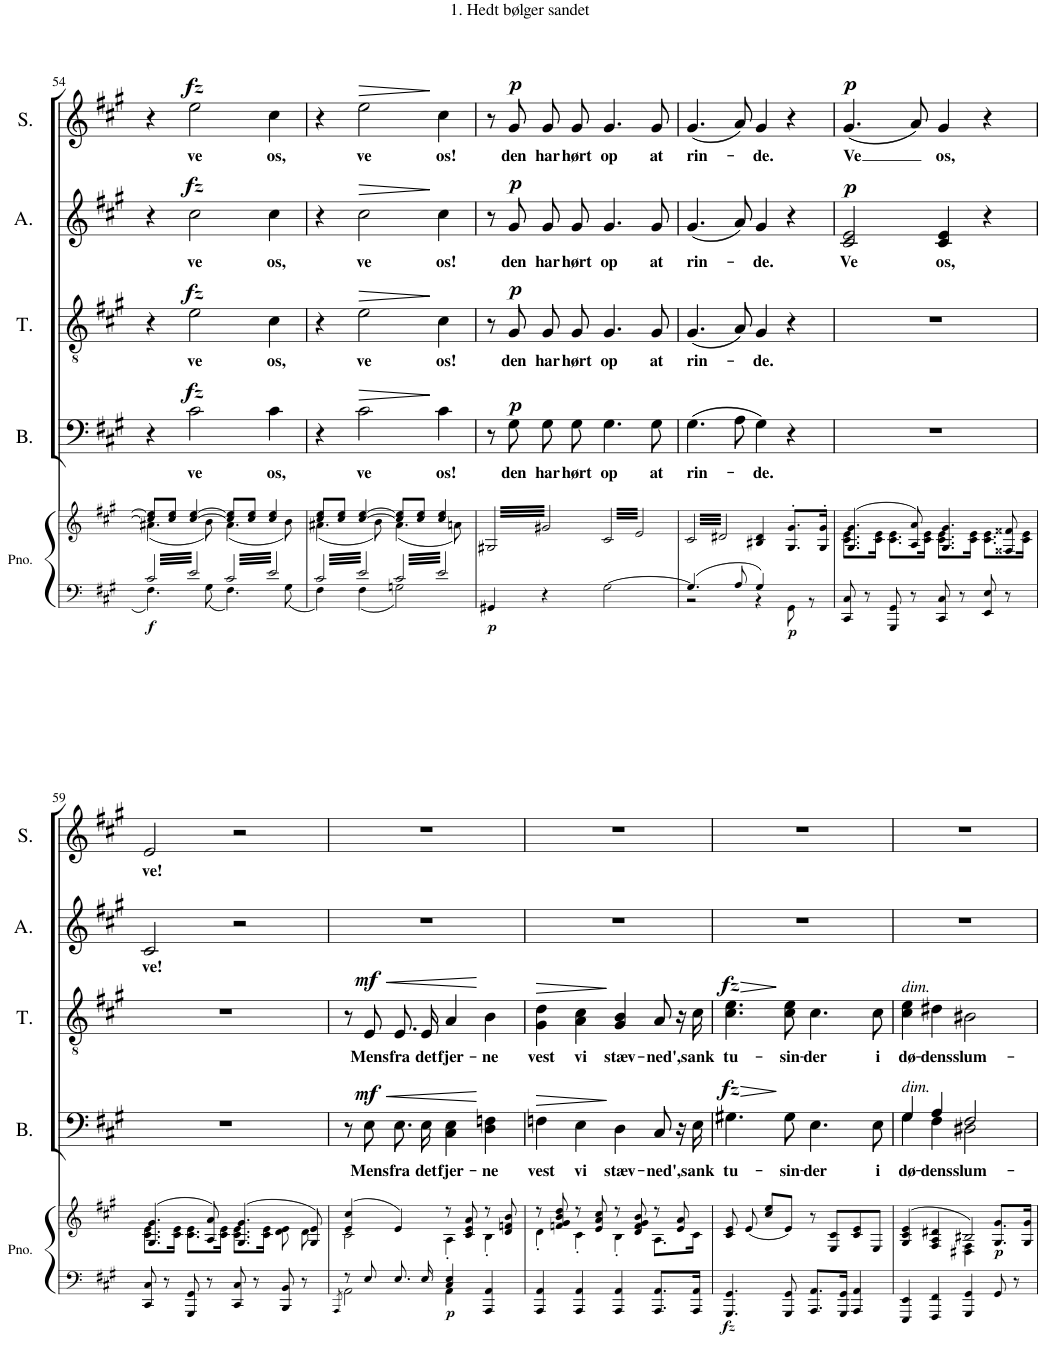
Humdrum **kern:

**kern	**kern	**dynam	**kern	**text	**dynam	**kern	**text	**dynam	**kern	**text	**dynam	**kern	**text	**dynam
*part5	*part5	*part5	*part4	*part4	*part4	*part3	*part3	*part3	*part2	*part2	*part2	*part1	*part1	*part1
*staff6	*staff5	*staff5/6	*staff4	*staff4	*staff4	*staff3	*staff3	*staff3	*staff2	*staff2	*staff2	*staff1	*staff1	*staff1
*I"Piano	*	*	*I"Bass	*	*	*I"Tenor	*	*	*I"Alto	*	*	*I"Soprano	*	*
*I'Pno.	*	*	*I'B.	*	*	*I'T.	*	*	*I'A.	*	*	*I'S.	*	*
!!LO:PB:g=z
*clefF4	*clefG2	*	*clefF4	*	*	*clefGv2	*	*	*clefG2	*	*	*clefG2	*	*
*k[f#c#g#]	*k[f#c#g#]	*	*k[f#c#g#]	*	*	*k[f#c#g#]	*	*	*k[f#c#g#]	*	*	*k[f#c#g#]	*	*
*M4/4	*M4/4	*	*M4/4	*	*	*M4/4	*	*	*M4/4	*	*	*M4/4	*	*
*met(c)	*met(c)	*	*met(c)	*	*	*met(c)	*	*	*met(c)	*	*	*met(c)	*	*
=54	=54	=54	=54	=54	=54	=54	=54	=54	=54	=54	=54	=54	=54	=54
*^	*^	*	*	*	*	*	*	*	*	*	*	*	*	*
!	!	!	!	!LO:DY:b=2	!	!	!	!	!	!	!	!	!	!	!	!
6.c#/	4.F#\	8cc#/] 8ee/]L	(4.a#X\	f	4r	.	.	4r	.	.	4r	.	.	4r	.	.
.	.	8cc#/ 8ee/J	.	.	.	.	.	.	.	.	.	.	.	.	.	.
!	!	!	!	!	!	!LO:LY:b	!LO:DY:a	!	!LO:LY:b	!LO:DY:a	!	!LO:LY:b	!LO:DY:a	!	!LO:LY:b	!LO:DY:a
6.e/	.	[4cc#/ [4ee/	.	.	2c#\	ve	fz	2e\	ve	fz	2cc#\	ve	fz	2ee\	ve	fz
.	8G#\	.	8b\)	.	.	.	.	.	.	.	.	.	.	.	.	.
6.c#/	4.F#\	8cc#/] 8ee/]L	(4.a#\	.	.	.	.	.	.	.	.	.	.	.	.	.
.	.	8cc#/ 8ee/J	.	.	.	.	.	.	.	.	.	.	.	.	.	.
!	!	!	!	!	!	!LO:LY:b	!	!	!LO:LY:b	!	!	!LO:LY:b	!	!	!LO:LY:b	!
6.e/	.	4cc#/ 4ee/	.	.	4c#\	os,	.	4c#\	os,	.	4cc#\	os,	.	4cc#\	os,	.
.	8G#\	.	8b\)	.	.	.	.	.	.	.	.	.	.	.	.	.
=55	=55	=55	=55	=55	=55	=55	=55	=55	=55	=55	=55	=55	=55	=55	=55	=55
6.c#/	4F#\	8cc#/ 8ee/L	(4.a#X\	.	4r	.	.	4r	.	.	4r	.	.	4r	.	.
.	.	8cc#/ 8ee/J	.	.	.	.	.	.	.	.	.	.	.	.	.	.
!	!	!	!	!	!	!LO:LY:b	!LO:HP:b	!	!LO:LY:b	!LO:HP:b	!	!LO:LY:b	!LO:HP:b	!	!LO:LY:b	!LO:HP:b
6.e/	4F#\	[4cc#/ [4ee/	.	.	2c#\	ve	>	2e\	ve	>	2cc#\	ve	>	2ee\	ve	>
.	.	.	8b\)	.	.	.	.	.	.	.	.	.	.	.	.	.
6.c#/	2Gn\	8cc#/] 8ee/]L	(4.a#\	.	.	.	.	.	.	.	.	.	.	.	.	.
.	.	8cc#/ 8ee/J	.	.	.	.	.	.	.	.	.	.	.	.	.	.
!	!	!	!	!	!	!LO:LY:b	!	!	!LO:LY:b	!	!	!LO:LY:b	!	!	!LO:LY:b	!
6.e/	.	4cc#/ 4ee/	.	.	4c#\	os!	]	4c#\	os!	]	4cc#\	os!	]	4cc#\	os!	]
.	.	.	8an\)	.	.	.	.	.	.	.	.	.	.	.	.	.
*v	*v	*	*	*	*	*	*	*	*	*	*	*	*	*	*	*
=56	=56	=56	=56	=56	=56	=56	=56	=56	=56	=56	=56	=56	=56	=56	=56
!	!	!	!LO:DY:b=2	!	!	!	!	!	!	!	!	!	!	!	!
*	*v	*v	*	*	*	*	*	*	*	*	*	*	*	*	*
*	*tremolo	*	*	*	*	*	*	*	*	*	*	*	*	*
4GG#X/	64G#X/LLLL	p	8r	.	.	8r	.	.	8r	.	.	8r	.	.
.	64g#X/	.	.	.	.	.	.	.	.	.	.	.	.	.
.	64G#X/	.	.	.	.	.	.	.	.	.	.	.	.	.
.	64g#X/	.	.	.	.	.	.	.	.	.	.	.	.	.
.	64G#X/	.	.	.	.	.	.	.	.	.	.	.	.	.
.	64g#X/	.	.	.	.	.	.	.	.	.	.	.	.	.
.	64G#X/	.	.	.	.	.	.	.	.	.	.	.	.	.
.	64g#X/	.	.	.	.	.	.	.	.	.	.	.	.	.
!	!	!	!	!LO:LY:b	!LO:DY:a	!	!LO:LY:b	!LO:DY:a	!	!LO:LY:b	!LO:DY:a	!	!LO:LY:b	!LO:DY:a
.	64G#X/	.	8G#\	den	p	8G#/	den	p	8g#/	den	p	8g#/	den	p
.	64g#X/	.	.	.	.	.	.	.	.	.	.	.	.	.
.	64G#X/	.	.	.	.	.	.	.	.	.	.	.	.	.
.	64g#X/	.	.	.	.	.	.	.	.	.	.	.	.	.
.	64G#X/	.	.	.	.	.	.	.	.	.	.	.	.	.
.	64g#X/	.	.	.	.	.	.	.	.	.	.	.	.	.
.	64G#X/	.	.	.	.	.	.	.	.	.	.	.	.	.
.	64g#X/	.	.	.	.	.	.	.	.	.	.	.	.	.
!	!	!	!	!LO:LY:b	!	!	!LO:LY:b	!	!	!LO:LY:b	!	!	!LO:LY:b	!
4r	64G#X/	.	8G#\L	har	.	8G#/L	har	.	8g#/L	har	.	8g#/L	har	.
.	64g#X/	.	.	.	.	.	.	.	.	.	.	.	.	.
.	64G#X/	.	.	.	.	.	.	.	.	.	.	.	.	.
.	64g#X/	.	.	.	.	.	.	.	.	.	.	.	.	.
.	64G#X/	.	.	.	.	.	.	.	.	.	.	.	.	.
.	64g#X/	.	.	.	.	.	.	.	.	.	.	.	.	.
.	64G#X/	.	.	.	.	.	.	.	.	.	.	.	.	.
.	64g#X/	.	.	.	.	.	.	.	.	.	.	.	.	.
!	!	!	!	!LO:LY:b	!	!	!LO:LY:b	!	!	!LO:LY:b	!	!	!LO:LY:b	!
.	64G#X/	.	8G#\J	hørt	.	8G#/J	hørt	.	8g#/J	hørt	.	8g#/J	hørt	.
.	64g#X/	.	.	.	.	.	.	.	.	.	.	.	.	.
.	64G#X/	.	.	.	.	.	.	.	.	.	.	.	.	.
.	64g#X/	.	.	.	.	.	.	.	.	.	.	.	.	.
.	64G#X/	.	.	.	.	.	.	.	.	.	.	.	.	.
.	64g#X/	.	.	.	.	.	.	.	.	.	.	.	.	.
.	64G#X/	.	.	.	.	.	.	.	.	.	.	.	.	.
.	64g#X/JJJJ	.	.	.	.	.	.	.	.	.	.	.	.	.
!	!	!	!	!LO:LY:b	!	!	!LO:LY:b	!	!	!LO:LY:b	!	!	!LO:LY:b	!
[2G#\	64c#/LLLL	.	4.G#\	op	.	4.G#/	op	.	4.g#/	op	.	4.g#/	op	.
.	64e/	.	.	.	.	.	.	.	.	.	.	.	.	.
.	64c#/	.	.	.	.	.	.	.	.	.	.	.	.	.
.	64e/	.	.	.	.	.	.	.	.	.	.	.	.	.
.	64c#/	.	.	.	.	.	.	.	.	.	.	.	.	.
.	64e/	.	.	.	.	.	.	.	.	.	.	.	.	.
.	64c#/	.	.	.	.	.	.	.	.	.	.	.	.	.
.	64e/	.	.	.	.	.	.	.	.	.	.	.	.	.
.	64c#/	.	.	.	.	.	.	.	.	.	.	.	.	.
.	64e/	.	.	.	.	.	.	.	.	.	.	.	.	.
.	64c#/	.	.	.	.	.	.	.	.	.	.	.	.	.
.	64e/	.	.	.	.	.	.	.	.	.	.	.	.	.
.	64c#/	.	.	.	.	.	.	.	.	.	.	.	.	.
.	64e/	.	.	.	.	.	.	.	.	.	.	.	.	.
.	64c#/	.	.	.	.	.	.	.	.	.	.	.	.	.
.	64e/	.	.	.	.	.	.	.	.	.	.	.	.	.
.	64c#/	.	.	.	.	.	.	.	.	.	.	.	.	.
.	64e/	.	.	.	.	.	.	.	.	.	.	.	.	.
.	64c#/	.	.	.	.	.	.	.	.	.	.	.	.	.
.	64e/	.	.	.	.	.	.	.	.	.	.	.	.	.
.	64c#/	.	.	.	.	.	.	.	.	.	.	.	.	.
.	64e/	.	.	.	.	.	.	.	.	.	.	.	.	.
.	64c#/	.	.	.	.	.	.	.	.	.	.	.	.	.
.	64e/	.	.	.	.	.	.	.	.	.	.	.	.	.
!	!	!	!	!LO:LY:b	!	!	!LO:LY:b	!	!	!LO:LY:b	!	!	!LO:LY:b	!
.	64c#/	.	8G#\	at	.	8G#/	at	.	8g#/	at	.	8g#/	at	.
.	64e/	.	.	.	.	.	.	.	.	.	.	.	.	.
.	64c#/	.	.	.	.	.	.	.	.	.	.	.	.	.
.	64e/	.	.	.	.	.	.	.	.	.	.	.	.	.
.	64c#/	.	.	.	.	.	.	.	.	.	.	.	.	.
.	64e/	.	.	.	.	.	.	.	.	.	.	.	.	.
.	64c#/	.	.	.	.	.	.	.	.	.	.	.	.	.
.	64e/JJJJ	.	.	.	.	.	.	.	.	.	.	.	.	.
=57	=57	=57	=57	=57	=57	=57	=57	=57	=57	=57	=57	=57	=57	=57
*^	*	*	*	*	*	*	*	*	*	*	*	*	*	*
!	!	!	!	!	!LO:LY:b	!	!	!LO:LY:b	!	!	!LO:LY:b	!	!	!LO:LY:b	!
4.G#/]	2r	64c#/LLLL	.	(4.G#\	rin-	.	(4.G#/	rin-	.	(4.g#/	rin-	.	(4.g#/	rin-	.
.	.	64d#X/	.	.	.	.	.	.	.	.	.	.	.	.	.
.	.	64c#/	.	.	.	.	.	.	.	.	.	.	.	.	.
.	.	64d#X/	.	.	.	.	.	.	.	.	.	.	.	.	.
.	.	64c#/	.	.	.	.	.	.	.	.	.	.	.	.	.
.	.	64d#X/	.	.	.	.	.	.	.	.	.	.	.	.	.
.	.	64c#/	.	.	.	.	.	.	.	.	.	.	.	.	.
.	.	64d#X/	.	.	.	.	.	.	.	.	.	.	.	.	.
.	.	64c#/	.	.	.	.	.	.	.	.	.	.	.	.	.
.	.	64d#X/	.	.	.	.	.	.	.	.	.	.	.	.	.
.	.	64c#/	.	.	.	.	.	.	.	.	.	.	.	.	.
.	.	64d#X/	.	.	.	.	.	.	.	.	.	.	.	.	.
.	.	64c#/	.	.	.	.	.	.	.	.	.	.	.	.	.
.	.	64d#X/	.	.	.	.	.	.	.	.	.	.	.	.	.
.	.	64c#/	.	.	.	.	.	.	.	.	.	.	.	.	.
.	.	64d#X/	.	.	.	.	.	.	.	.	.	.	.	.	.
.	.	64c#/	.	.	.	.	.	.	.	.	.	.	.	.	.
.	.	64d#X/	.	.	.	.	.	.	.	.	.	.	.	.	.
.	.	64c#/	.	.	.	.	.	.	.	.	.	.	.	.	.
.	.	64d#X/	.	.	.	.	.	.	.	.	.	.	.	.	.
.	.	64c#/	.	.	.	.	.	.	.	.	.	.	.	.	.
.	.	64d#X/	.	.	.	.	.	.	.	.	.	.	.	.	.
.	.	64c#/	.	.	.	.	.	.	.	.	.	.	.	.	.
.	.	64d#X/	.	.	.	.	.	.	.	.	.	.	.	.	.
8A/	.	64c#/	.	8A\	.	.	8A/)	.	.	8a/)	.	.	8a/)	.	.
.	.	64d#X/	.	.	.	.	.	.	.	.	.	.	.	.	.
.	.	64c#/	.	.	.	.	.	.	.	.	.	.	.	.	.
.	.	64d#X/	.	.	.	.	.	.	.	.	.	.	.	.	.
.	.	64c#/	.	.	.	.	.	.	.	.	.	.	.	.	.
.	.	64d#X/	.	.	.	.	.	.	.	.	.	.	.	.	.
.	.	64c#/	.	.	.	.	.	.	.	.	.	.	.	.	.
.	.	64d#X/JJJJ	.	.	.	.	.	.	.	.	.	.	.	.	.
*	*	*Xtremolo	*	*	*	*	*	*	*	*	*	*	*	*	*
!	!	!	!	!	!LO:LY:b	!	!	!LO:LY:b	!	!	!LO:LY:b	!	!	!LO:LY:b	!
4G#/	4r	4B#X/ 4d#/	.	4G#\)	-de.	.	4G#/	-de.	.	4g#/	-de.	.	4g#/	-de.	.
.	.	.	.	.	.	.	.	.	.	.	.	.	.	.	.
.	.	.	.	.	.	.	.	.	.	.	.	.	.	.	.
.	.	.	.	.	.	.	.	.	.	.	.	.	.	.	.
.	.	.	.	.	.	.	.	.	.	.	.	.	.	.	.
.	.	.	.	.	.	.	.	.	.	.	.	.	.	.	.
.	.	.	.	.	.	.	.	.	.	.	.	.	.	.	.
.	.	.	.	.	.	.	.	.	.	.	.	.	.	.	.
.	.	.	.	.	.	.	.	.	.	.	.	.	.	.	.
.	.	.	.	.	.	.	.	.	.	.	.	.	.	.	.
.	.	.	.	.	.	.	.	.	.	.	.	.	.	.	.
.	.	.	.	.	.	.	.	.	.	.	.	.	.	.	.
.	.	.	.	.	.	.	.	.	.	.	.	.	.	.	.
.	.	.	.	.	.	.	.	.	.	.	.	.	.	.	.
.	.	.	.	.	.	.	.	.	.	.	.	.	.	.	.
.	.	.	.	.	.	.	.	.	.	.	.	.	.	.	.
!	!	!	!LO:DY:b=2	!	!	!	!	!	!	!	!	!	!	!	!
4ryy	8GG#\	8.G#/'> 8.g#/'>L	p	4r	.	.	4r	.	.	4r	.	.	4r	.	.
.	8r	.	.	.	.	.	.	.	.	.	.	.	.	.	.
.	.	16G#/'> 16g#/'>Jk	.	.	.	.	.	.	.	.	.	.	.	.	.
*v	*v	*	*	*	*	*	*	*	*	*	*	*	*	*	*
=58	=58	=58	=58	=58	=58	=58	=58	=58	=58	=58	=58	=58	=58	=58
*	*^	*	*	*	*	*	*	*	*	*	*	*	*	*
!	!	!	!	!	!	!	!	!	!	!	!LO:LY:b	!LO:DY:a	!	!LO:LY:b	!LO:DY:a
8CC#/ 8C#/	(4.G#/ 4.g#/	8.c#\ 8.e\L	.	1r	.	.	1r	.	.	2c#/ 2e/	Ve	p	(4.g#/	Ve	p
8r	.	.	.	.	.	.	.	.	.	.	.	.	.	.	.
.	.	16c#\ 16e\Jk	.	.	.	.	.	.	.	.	.	.	.	.	.
8GGG#/ 8GG#/	.	8.c#\ 8.e\L	.	.	.	.	.	.	.	.	.	.	.	.	.
8r	8A/ 8a/)	.	.	.	.	.	.	.	.	.	.	.	8a/)	.	.
.	.	16c#\ 16e\Jk	.	.	.	.	.	.	.	.	.	.	.	.	.
!	!	!	!	!	!	!	!	!	!	!	!LO:LY:b	!	!	!LO:LY:b	!
8CC#/ 8C#/	4.G#/ 4.g#/	8.c#\ 8.e\L	.	.	.	.	.	.	.	4c#/ 4e/	os,	.	4g#/	os,	.
8r	.	.	.	.	.	.	.	.	.	.	.	.	.	.	.
.	.	16c#\ 16e\Jk	.	.	.	.	.	.	.	.	.	.	.	.	.
8EE/ 8E/	.	8.c#\ 8.e\L	.	.	.	.	.	.	.	4r	.	.	4r	.	.
8r	8F##X/ 8f##X/	.	.	.	.	.	.	.	.	.	.	.	.	.	.
.	.	16c#\ 16e\Jk	.	.	.	.	.	.	.	.	.	.	.	.	.
!!LO:LB:g=z
=59	=59	=59	=59	=59	=59	=59	=59	=59	=59	=59	=59	=59	=59	=59	=59
!	!	!	!	!	!	!	!	!	!	!	!LO:LY:b	!	!	!LO:LY:b	!
8CC#/ 8C#/	(4.G#/ 4.g#/	8.c#\ 8.e\L	.	1r	.	.	1r	.	.	2c#/	ve!	.	2e/	ve!	.
8r	.	.	.	.	.	.	.	.	.	.	.	.	.	.	.
.	.	16c#\ 16e\Jk	.	.	.	.	.	.	.	.	.	.	.	.	.
8GGG#/ 8GG#/	.	8.c#\ 8.e\L	.	.	.	.	.	.	.	.	.	.	.	.	.
8r	8A/ 8a/)	.	.	.	.	.	.	.	.	.	.	.	.	.	.
.	.	16c#\ 16e\Jk	.	.	.	.	.	.	.	.	.	.	.	.	.
8CC#/ 8C#/	(4.G#/ 4.g#/	8.c#\ 8.e\L	.	.	.	.	.	.	.	2r	.	.	2r	.	.
8r	.	.	.	.	.	.	.	.	.	.	.	.	.	.	.
.	.	16c#\ 16e\Jk	.	.	.	.	.	.	.	.	.	.	.	.	.
8BBB/ 8BB/	.	8d\ 8e\	.	.	.	.	.	.	.	.	.	.	.	.	.
8r	8G#/ 8e/)	8d\	.	.	.	.	.	.	.	.	.	.	.	.	.
=60	=60	=60	=60	=60	=60	=60	=60	=60	=60	=60	=60	=60	=60	=60	=60
*^	*	*	*	*	*	*	*	*	*	*	*	*	*	*	*
.	8qAAA/	.	.	.	.	.	.	.	.	.	.	.	.	.	.	.
8r	2AA\	(4e/ 4cc#/	2c#\	.	8r	.	.	8r	.	.	1r	.	.	1r	.	.
!	!	!	!	!	!	!LO:LY:b	!LO:HP:b	!	!LO:LY:b	!LO:HP:b	!	!	!	!	!	!
!	!	!	!	!	!	!	!LO:DY:n=1:a	!	!	!LO:DY:n=1:a	!	!	!	!	!	!
8E/	.	.	.	.	8E\	Mens	< mf	8E/	Mens	< mf	.	.	.	.	.	.
!	!	!	!	!	!	!LO:LY:b	!	!	!LO:LY:b	!	!	!	!	!	!	!
8.E/	.	4e/)	.	.	8.E\L	fra	.	8.E/L	fra	.	.	.	.	.	.	.
!	!	!	!	!	!	!LO:LY:b	!	!	!LO:LY:b	!	!	!	!	!	!	!
16E/	.	.	.	.	16E\Jk	det	.	16E/Jk	det	.	.	.	.	.	.	.
!	!	!	!	!LO:DY:b=2	!	!LO:LY:b	!	!	!LO:LY:b	!	!	!	!	!	!	!
4C#/ 4E/	4AA\	8r	4A'\	p	4C#\ 4E\	fjer-	.	4A/	fjer-	.	.	.	.	.	.	.
.	.	8c#/ 8e/ 8a/	.	.	.	.	.	.	.	.	.	.	.	.	.	.
!	!	!	!	!	!	!LO:LY:b	!	!	!LO:LY:b	!	!	!	!	!	!	!
4AAA/ 4AA/	4ryy	8r	4B'\	.	4D\ 4Fn\	-ne	[	4B\	-ne	[	.	.	.	.	.	.
.	.	8d/ 8fn/ 8b/	.	.	.	.	.	.	.	.	.	.	.	.	.	.
*v	*v	*	*	*	*	*	*	*	*	*	*	*	*	*	*	*
=61	=61	=61	=61	=61	=61	=61	=61	=61	=61	=61	=61	=61	=61	=61	=61
!	!	!	!	!	!LO:LY:b	!LO:HP:b	!	!LO:LY:b	!LO:HP:b	!	!	!	!	!	!
4AAA/ 4AA/	8r	4d'\	.	4Fn\	vest	>	4G#\ 4d\	vest	>	1r	.	.	1r	.	.
.	8fn/ 8g#/ 8b/ 8dd/	.	.	.	.	.	.	.	.	.	.	.	.	.	.
!	!	!	!	!	!LO:LY:b	!	!	!LO:LY:b	!	!	!	!	!	!	!
4AAA/ 4AA/	8r	4c#'\	.	4E\	vi	.	4A\ 4c#\	vi	.	.	.	.	.	.	.
.	8e/ 8a/ 8cc#/	.	.	.	.	.	.	.	.	.	.	.	.	.	.
!	!	!	!	!	!LO:LY:b	!	!	!LO:LY:b	!	!	!	!	!	!	!
4AAA/ 4AA/	8r	4B'\	.	4D\	stæv-	]	4G#/ 4B/	stæv-	]	.	.	.	.	.	.
.	8d/ 8f/ 8g#/ 8b/	.	.	.	.	.	.	.	.	.	.	.	.	.	.
!	!	!	!	!	!LO:LY:b	!	!	!LO:LY:b	!	!	!	!	!	!	!
8.AAA/ 8.AA/L	8r	8.A\L	.	8C#/	-ned',	.	8A/	-ned',	.	.	.	.	.	.	.
.	8e/ 8a/	.	.	16r	.	.	16r	.	.	.	.	.	.	.	.
!	!	!	!	!	!LO:LY:b	!	!	!LO:LY:b	!	!	!	!	!	!	!
16AAA/ 16AA/Jk	.	16c#\Jk	.	16E\	sank	.	16c#\	sank	.	.	.	.	.	.	.
=62	=62	=62	=62	=62	=62	=62	=62	=62	=62	=62	=62	=62	=62	=62	=62
!	!	!	!LO:DY:b=2	!	!LO:LY:b	!LO:HP:b	!	!LO:LY:b	!LO:HP:b	!	!	!	!	!	!
!	!	!	!	!	!	!LO:DY:n=1:a	!	!	!LO:DY:n=1:a	!	!	!	!	!	!
*	*v	*v	*	*	*	*	*	*	*	*	*	*	*	*	*
4.GGG#/ 4.GG#/	8c#/ 8e/	fz	4.G#X\	tu-	> fz	4.c#\ 4.e\	tu-	> fz	1r	.	.	1r	.	.
.	(8e/	.	.	.	.	.	.	.	.	.	.	.	.	.
.	8cc#/ 8ee/L	.	.	.	.	.	.	.	.	.	.	.	.	.
!	!	!	!	!LO:LY:b	!	!	!LO:LY:b	!	!	!	!	!	!	!
8GGG#/ 8GG#/	8e/J)	.	8G#\	-sin-	]	8c#\ 8e\	-sin-	]	.	.	.	.	.	.
!	!	!	!	!LO:LY:b	!	!	!LO:LY:b	!	!	!	!	!	!	!
8.AAA/ 8.AA/L	8r	.	4.E\	-der	.	4.c#\	-der	.	.	.	.	.	.	.
.	8E/ 8c#/L	.	.	.	.	.	.	.	.	.	.	.	.	.
16GGG#/ 16GG#/Jk	.	.	.	.	.	.	.	.	.	.	.	.	.	.
4AAA/ 4AA/	8c#/ 8e/	.	.	.	.	.	.	.	.	.	.	.	.	.
!	!	!	!	!LO:LY:b	!	!	!LO:LY:b	!	!	!	!	!	!	!
.	8E/J	.	8E\	i	.	8c#\	i	.	.	.	.	.	.	.
=63	=63	=63	=63	=63	=63	=63	=63	=63	=63	=63	=63	=63	=63	=63
*	*^	*	*	*	*	*	*	*	*	*	*	*	*	*
!	!	!	!	!	!	!	!LO:TX:a:i:t=dim.	!	!	!	!	!	!	!	!
!	!	!	!	!LO:TX:a:i:t=dim.	!	!	!	!	!	!	!	!	!	!	!
!	!	!	!	!	!LO:LY:b	!	!	!LO:LY:b	!	!	!	!	!	!	!
*	*	*	*	*^	*	*	*	*	*	*	*	*	*	*	*
4EEE/ 4EE/	(4G#/ 4c#/ 4e/	2ryy	.	4G#/	4G#\	dø-	.	4c#\ 4e\	dø-	.	1r	.	.	1r	.	.
!	!	!	!	!	!	!LO:LY:b	!	!	!LO:LY:b	!	!	!	!	!	!	!
4FFF#/ 4FF#/	4F#/ 4A/ 4d#X/	.	.	4A/	4F#\	-dens	.	4d#X\	-dens	.	.	.	.	.	.	.
!	!	!	!	!	!	!LO:LY:b	!	!	!LO:LY:b	!	!	!	!	!	!	!
4GGG#/ 4GG#/	2B#X/)	4D#X\ 4F#\	.	2F#/	2D#X\	slum-	.	2B#X\	slum-	.	.	.	.	.	.	.
!	!	!	!LO:DY:b	!	!	!	!	!	!	!	!	!	!	!	!	!
8GG#/	.	8.G#/ 8.g#/L	p	.	.	.	.	.	.	.	.	.	.	.	.	.
8r	.	.	.	.	.	.	.	.	.	.	.	.	.	.	.	.
.	.	16G#/ 16g#/Jk	.	.	.	.	.	.	.	.	.	.	.	.	.	.
*	*v	*v	*	*	*	*	*	*	*	*	*	*	*	*	*	*
*	*	*	*v	*v	*	*	*	*	*	*	*	*	*	*	*
=	=	=	=	=	=	=	=	=	=	=	=	=	=	=
*-	*-	*-	*-	*-	*-	*-	*-	*-	*-	*-	*-	*-	*-	*-
